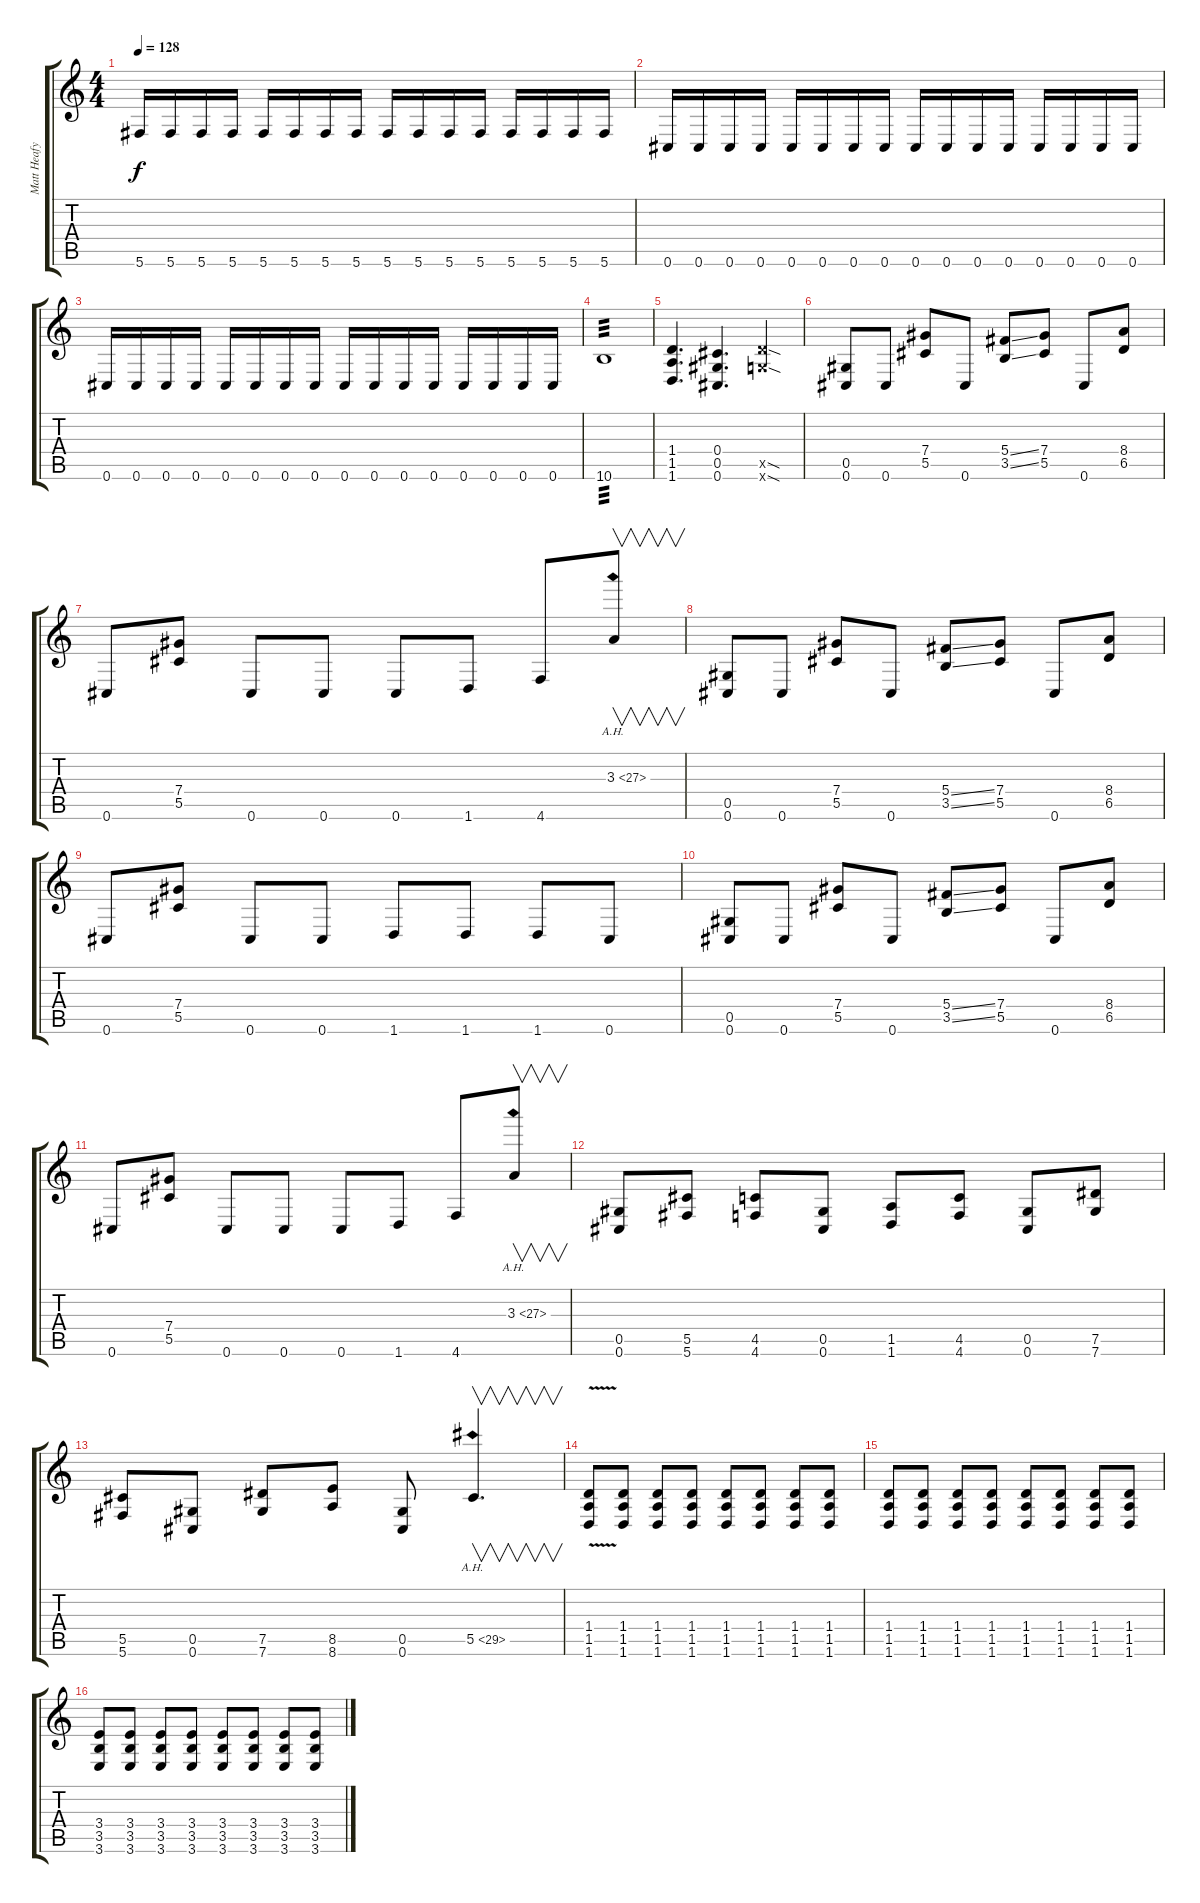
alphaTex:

\track ("Matt Heafy" "Matt Heafy") {instrument overdrivenguitar}
\staff {score tabs}
\tuning (Eb4 Bb3 Gb3 Db3 Ab2 Db2) {hide}
\ts (4 4)
\tempo 128
\clef g2
\ks c
5.6.16{dy f} 5.6.16 5.6.16 5.6.16 5.6.16 5.6.16 5.6.16 5.6.16 5.6.16 5.6.16 5.6.16 5.6.16 5.6.16 5.6.16 5.6.16 5.6.16 |
0.6.16 0.6.16 0.6.16 0.6.16 0.6.16 0.6.16 0.6.16 0.6.16 0.6.16 0.6.16 0.6.16 0.6.16 0.6.16 0.6.16 0.6.16 0.6.16 |
0.6.16 0.6.16 0.6.16 0.6.16 0.6.16 0.6.16 0.6.16 0.6.16 0.6.16 0.6.16 0.6.16 0.6.16 0.6.16 0.6.16 0.6.16 0.6.16 |
10.6.1{tp 3} |
(1.4 1.5 1.6).4{d} (0.4 0.5 0.6).4{d} (6.5{sod x} 6.6{sod x}).4 |
(0.5 0.6).8 0.6.8 (7.4 5.5).8 0.6.8 (5.4{ss} 3.5{ss}).8 (7.4 5.5).8 0.6.8 (8.4 6.5).8 |
0.6.8 (7.4 5.5).8 0.6.8 0.6.8 0.6.8 1.6.8 4.6.8 3.3{ah 24}.8{v} |
(0.5 0.6).8 0.6.8 (7.4 5.5).8 0.6.8 (5.4{ss} 3.5{ss}).8 (7.4 5.5).8 0.6.8 (8.4 6.5).8 |
0.6.8 (7.4 5.5).8 0.6.8 0.6.8 1.6.8 1.6.8 1.6.8 0.6.8 |
(0.5 0.6).8 0.6.8 (7.4 5.5).8 0.6.8 (5.4{ss} 3.5{ss}).8 (7.4 5.5).8 0.6.8 (8.4 6.5).8 |
0.6.8 (7.4 5.5).8 0.6.8 0.6.8 0.6.8 1.6.8 4.6.8 3.3{ah 24}.8{v} |
(0.5 0.6).8 (5.5 5.6).8 (4.5 4.6).8 (0.5 0.6).8 (1.5 1.6).8 (4.5 4.6).8 (0.5 0.6).8 (7.5 7.6).8 |
(5.5 5.6).8 (0.5 0.6).8 (7.5 7.6).8 (8.5 8.6).8 (0.5 0.6).8 5.5{ah 24}.4{v d} |
(1.4{v} 1.5 1.6).8 (1.4 1.5 1.6).8 (1.4 1.5 1.6).8 (1.4 1.5 1.6).8 (1.4 1.5 1.6).8 (1.4 1.5 1.6).8 (1.4 1.5 1.6).8 (1.4 1.5 1.6).8 |
(1.4 1.5 1.6).8 (1.4 1.5 1.6).8 (1.4 1.5 1.6).8 (1.4 1.5 1.6).8 (1.4 1.5 1.6).8 (1.4 1.5 1.6).8 (1.4 1.5 1.6).8 (1.4 1.5 1.6).8 |
(3.4 3.5 3.6).8 (3.4 3.5 3.6).8 (3.4 3.5 3.6).8 (3.4 3.5 3.6).8 (3.4 3.5 3.6).8 (3.4 3.5 3.6).8 (3.4 3.5 3.6).8 (3.4 3.5 3.6).8
